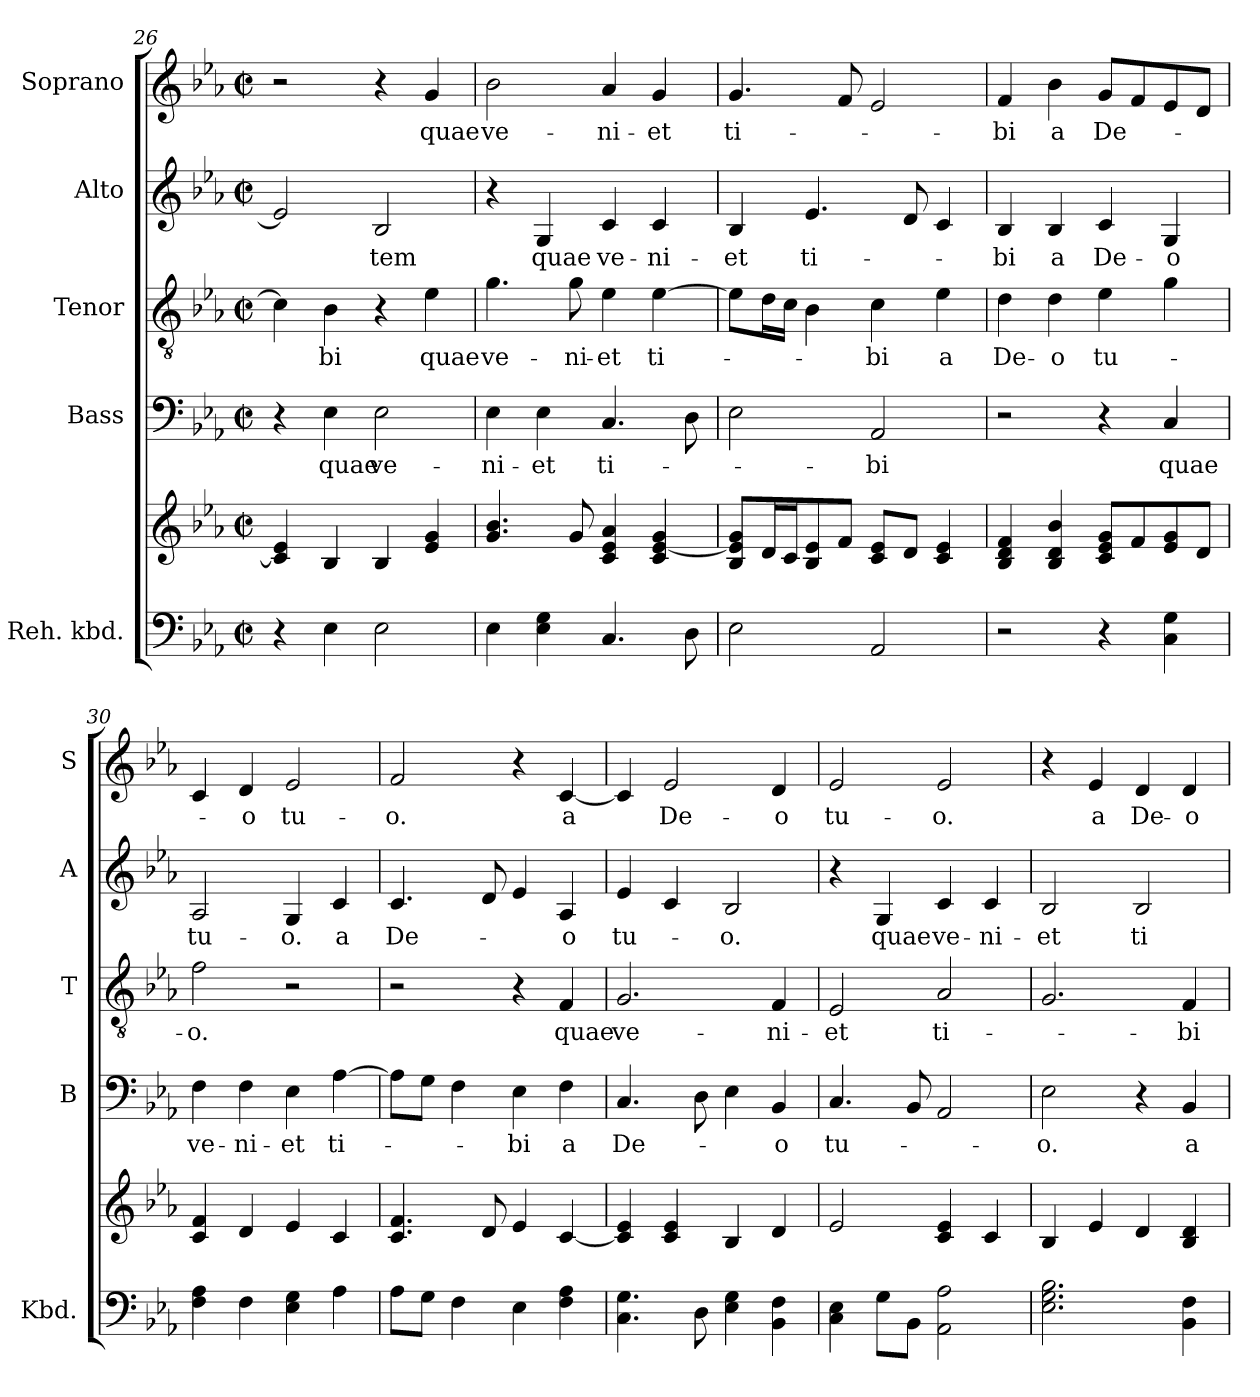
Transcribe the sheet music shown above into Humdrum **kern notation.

**kern	**kern	**kern	**text	**kern	**text	**kern	**text	**kern	**text
*part5	*part5	*part4	*part4	*part3	*part3	*part2	*part2	*part1	*part1
*staff6	*staff5	*staff4	*staff4	*staff3	*staff3	*staff2	*staff2	*staff1	*staff1
*I"Reh. kbd.	*	*I"Bass	*	*I"Tenor	*	*I"Alto	*	*I"Soprano	*
*I'Kbd.	*	*I'B	*	*I'T	*	*I'A	*	*I'S	*
!!LO:PB:g=z
*clefF4	*clefG2	*clefF4	*	*clefGv2	*	*clefG2	*	*clefG2	*
*k[b-e-a-]	*k[b-e-a-]	*k[b-e-a-]	*	*k[b-e-a-]	*	*k[b-e-a-]	*	*k[b-e-a-]	*
*E-:	*E-:	*E-:	*	*E-:	*	*E-:	*	*E-:	*
*M2/2	*M2/2	*M2/2	*	*M2/2	*	*M2/2	*	*M2/2	*
*met(c|)	*met(c|)	*met(c|)	*	*met(c|)	*	*met(c|)	*	*met(c|)	*
=26	=26	=26	=26	=26	=26	=26	=26	=26	=26
4r	4c/] 4e-/	4r	.	4c\]	.	2e-/]	.	2r	.
4E-\	4B-/	4E-\	quae	4B-\	-bi	.	.	.	.
2E-\	4B-/	2E-\	ve-	4r	.	2B-/	-tem	4r	.
.	4e-/ 4g/	.	.	4e-\	quae	.	.	4g/	quae
=27	=27	=27	=27	=27	=27	=27	=27	=27	=27
4E-\	4.g/ 4.b-/	4E-\	-ni-	4.g\	ve-	4r	.	2b-\	ve-
4E-\ 4G\	.	4E-\	-et	.	.	4G/	quae	.	.
.	8g/	.	.	8g\	-ni-	.	.	.	.
4.C/	4c/ 4e-/ 4a-/	4.C/	ti-	4e-\	-et	4c/	ve-	4a-/	-ni-
.	4c/ [4e-/ 4g/	.	.	[4e-\	ti-	4c/	-ni-	4g/	-et
8D\	.	8D\	.	.	.	.	.	.	.
=28	=28	=28	=28	=28	=28	=28	=28	=28	=28
2E-\	8B-/ 8e-/] 8g/L	2E-\	.	8e-\L]	.	4B-/	-et	4.g/	ti-
.	16d/L	.	.	16d\L	.	.	.	.	.
.	16c/J	.	.	16c\JJ	.	.	.	.	.
.	8B-/ 8e-/	.	.	4B-\	.	4.e-/	ti-	.	.
.	8f/J	.	.	.	.	.	.	8f/	.
2AA-/	8c/ 8e-/L	2AA-/	-bi	4c\	-bi	.	.	2e-/	.
.	8d/J	.	.	.	.	8d/	.	.	.
.	4c/ 4e-/	.	.	4e-\	a	4c/	.	.	.
=29	=29	=29	=29	=29	=29	=29	=29	=29	=29
2r	4B-/ 4d/ 4f/	2r	.	4d\	De-	4B-/	-bi	4f/	-bi
.	4B-/ 4d/ 4b-/	.	.	4d\	-o	4B-/	a	4b-\	a
4r	8c/ 8e-/ 8g/L	4r	.	4e-\	tu-	4c/	De-	8g/L	De-
.	8f/	.	.	.	.	.	.	8f/	.
4C\ 4G\	8e-/ 8g/	4C/	quae	4g\	.	4G/	-o	8e-/	.
.	8d/J	.	.	.	.	.	.	8d/J	.
=30	=30	=30	=30	=30	=30	=30	=30	=30	=30
4F\ 4A-\	4c/ 4f/	4F\	ve-	2f\	-o.	2A-/	tu-	4c/	.
4F\	4d/	4F\	-ni-	.	.	.	.	4d/	-o
4E-\ 4G\	4e-/	4E-\	-et	2r	.	4G/	-o.	2e-/	tu-
4A-\	4c/	[4A-\	ti-	.	.	4c/	a	.	.
=31	=31	=31	=31	=31	=31	=31	=31	=31	=31
8A-\L	4.c/ 4.f/	8A-\L]	.	2r	.	4.c/	De-	2f/	-o.
8G\J	.	8G\J	.	.	.	.	.	.	.
4F\	.	4F\	.	.	.	.	.	.	.
.	8d/	.	.	.	.	8d/	.	.	.
4E-\	4e-/	4E-\	-bi	4r	.	4e-/	.	4r	.
4F\ 4A-\	[4c/	4F\	a	4F/	quae	4A-/	-o	[4c/	a
=32	=32	=32	=32	=32	=32	=32	=32	=32	=32
4.C\ 4.G\	4c/] 4e-/	4.C/	De-	2.G/	ve-	4e-/	tu-	4c/]	.
.	4c/ 4e-/	.	.	.	.	4c/	.	2e-/	De-
8D\	.	8D\	.	.	.	.	.	.	.
4E-\ 4G\	4B-/	4E-\	.	.	.	2B-/	-o.	.	.
4BB-\ 4F\	4d/	4BB-/	-o	4F/	-ni-	.	.	4d/	-o
!!LO:LB:g=z
=33	=33	=33	=33	=33	=33	=33	=33	=33	=33
4C\ 4E-\	2e-/	4.C/	tu-	2E-/	-et	4r	.	2e-/	tu-
8G\L	.	.	.	.	.	4G/	quae	.	.
8BB-\J	.	8BB-/	.	.	.	.	.	.	.
2AA-\ 2A-\	4c/ 4e-/	2AA-/	.	2A-/	ti-	4c/	ve-	2e-/	-o.
.	4c/	.	.	.	.	4c/	-ni-	.	.
=34	=34	=34	=34	=34	=34	=34	=34	=34	=34
2.E-\ 2.G\ 2.B-\	4B-/	2E-\	-o.	2.G/	.	2B-/	-et	4r	.
.	4e-/	.	.	.	.	.	.	4e-/	a
.	4d/	4r	.	.	.	2B-/	ti-	4d/	De-
4BB-\ 4F\	4B-/ 4d/	4BB-/	a	4F/	-bi	.	.	4d/	-o
=	=	=	=	=	=	=	=	=	=
*-	*-	*-	*-	*-	*-	*-	*-	*-	*-
